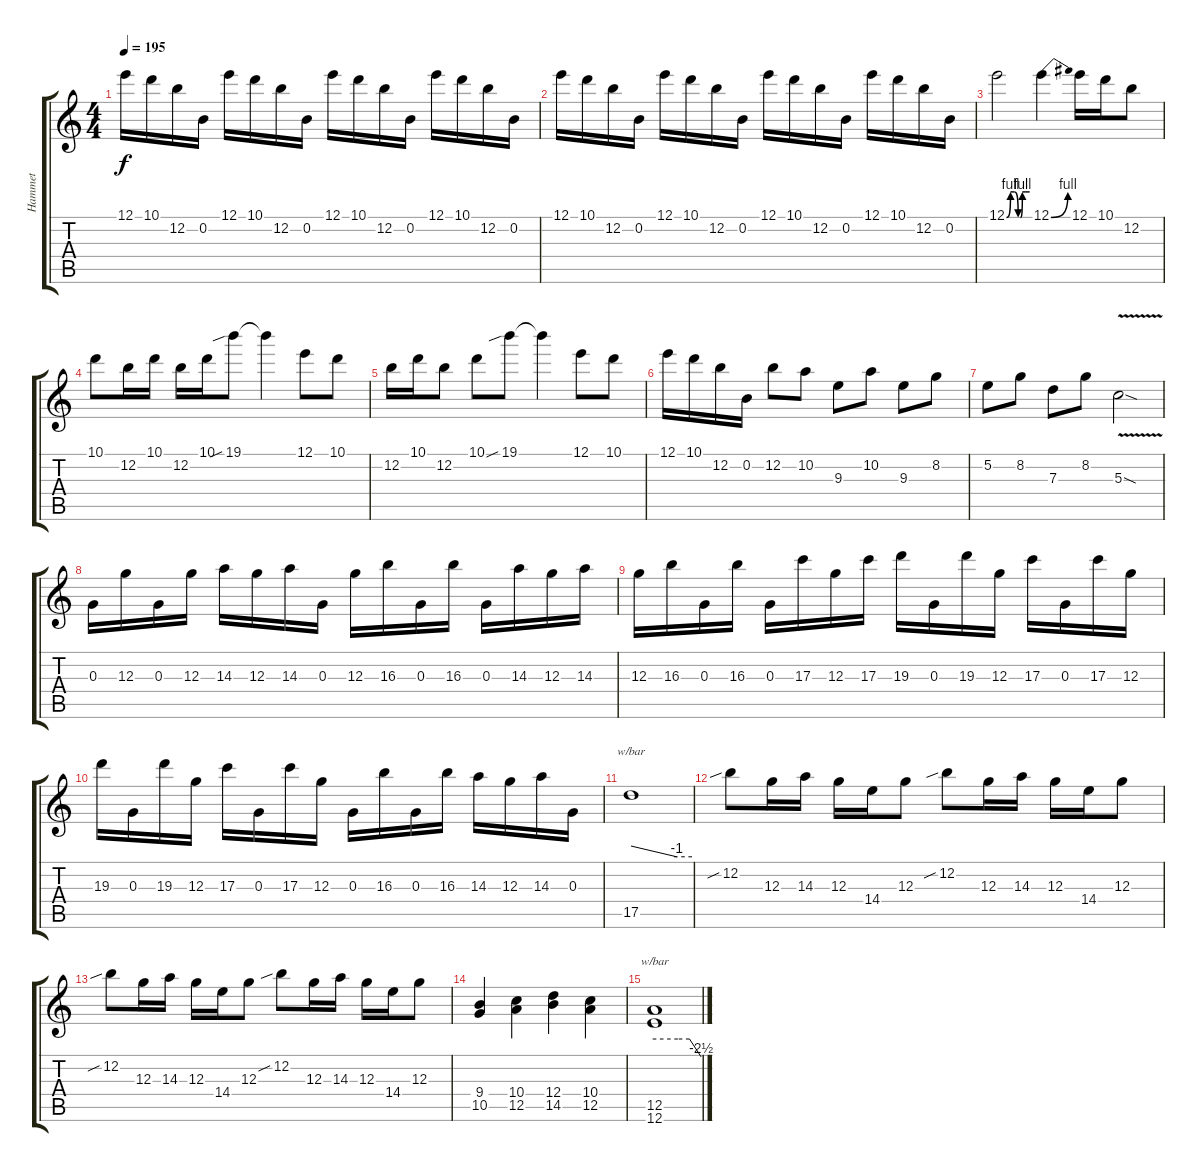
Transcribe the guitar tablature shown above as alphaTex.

\track ("Hammet" "Hammet") {instrument acousticguitarsteel}
\staff {score tabs}
\tuning (E4 B3 G3 D3 A2 E2) {hide}
\ts (4 4)
\tempo 195
\clef g2
\ks c
12.1.16{dy f} 10.1.16 12.2.16 0.2.16 12.1.16 10.1.16 12.2.16 0.2.16 12.1.16 10.1.16 12.2.16 0.2.16 12.1.16 10.1.16 12.2.16 0.2.16 |
12.1.16 10.1.16 12.2.16 0.2.16 12.1.16 10.1.16 12.2.16 0.2.16 12.1.16 10.1.16 12.2.16 0.2.16 12.1.16 10.1.16 12.2.16 0.2.16 |
12.1{be (custom 0 0 10 4 20 4 30 0 36 0 41 4 50 4 60 4)}.2 12.1{be (bend 0 0 60 4)}.4 12.1.16 10.1.16 12.2.8 |
10.1.8 12.2.16 10.1.16 12.2.16 10.1.16 19.1{sib}.8 19.1{t}.4 12.1.8 10.1.8 |
12.2.16 10.1.16 12.2.8 10.1.8 19.1{sib}.8 19.1{t}.4 12.1.8 10.1.8 |
12.1.16 10.1.16 12.2.16 0.2.16 12.2.8 10.2.8 9.3.8 10.2.8 9.3.8 8.2.8 |
5.2.8 8.2.8 7.3.8 8.2.8 5.3{v sod}.2 |
0.3.16 12.3.16 0.3.16 12.3.16 14.3.16 12.3.16 14.3.16 0.3.16 12.3.16 16.3.16 0.3.16 16.3.16 0.3.16 14.3.16 12.3.16 14.3.16 |
12.3.16 16.3.16 0.3.16 16.3.16 0.3.16 17.3.16 12.3.16 17.3.16 19.3.16 0.3.16 19.3.16 12.3.16 17.3.16 0.3.16 17.3.16 12.3.16 |
19.3.16 0.3.16 19.3.16 12.3.16 17.3.16 0.3.16 17.3.16 12.3.16 0.3.16 16.3.16 0.3.16 16.3.16 14.3.16 12.3.16 14.3.16 0.3.16 |
17.5.1{tbe (custom default 0 0 45 -4 60 -4)} |
12.2{sib}.8 12.3.16 14.3.16 12.3.16 14.4.16 12.3.8 12.2{sib}.8 12.3.16 14.3.16 12.3.16 14.4.16 12.3.8 |
12.2{sib}.8 12.3.16 14.3.16 12.3.16 14.4.16 12.3.8 12.2{sib}.8 12.3.16 14.3.16 12.3.16 14.4.16 12.3.8 |
(9.4 10.5).4 (10.4 12.5).4 (12.4 14.5).4 (10.4 12.5).4 |
(12.5 12.6).1{tbe (custom default 0 0 30 0 45 0 60 -10)}
